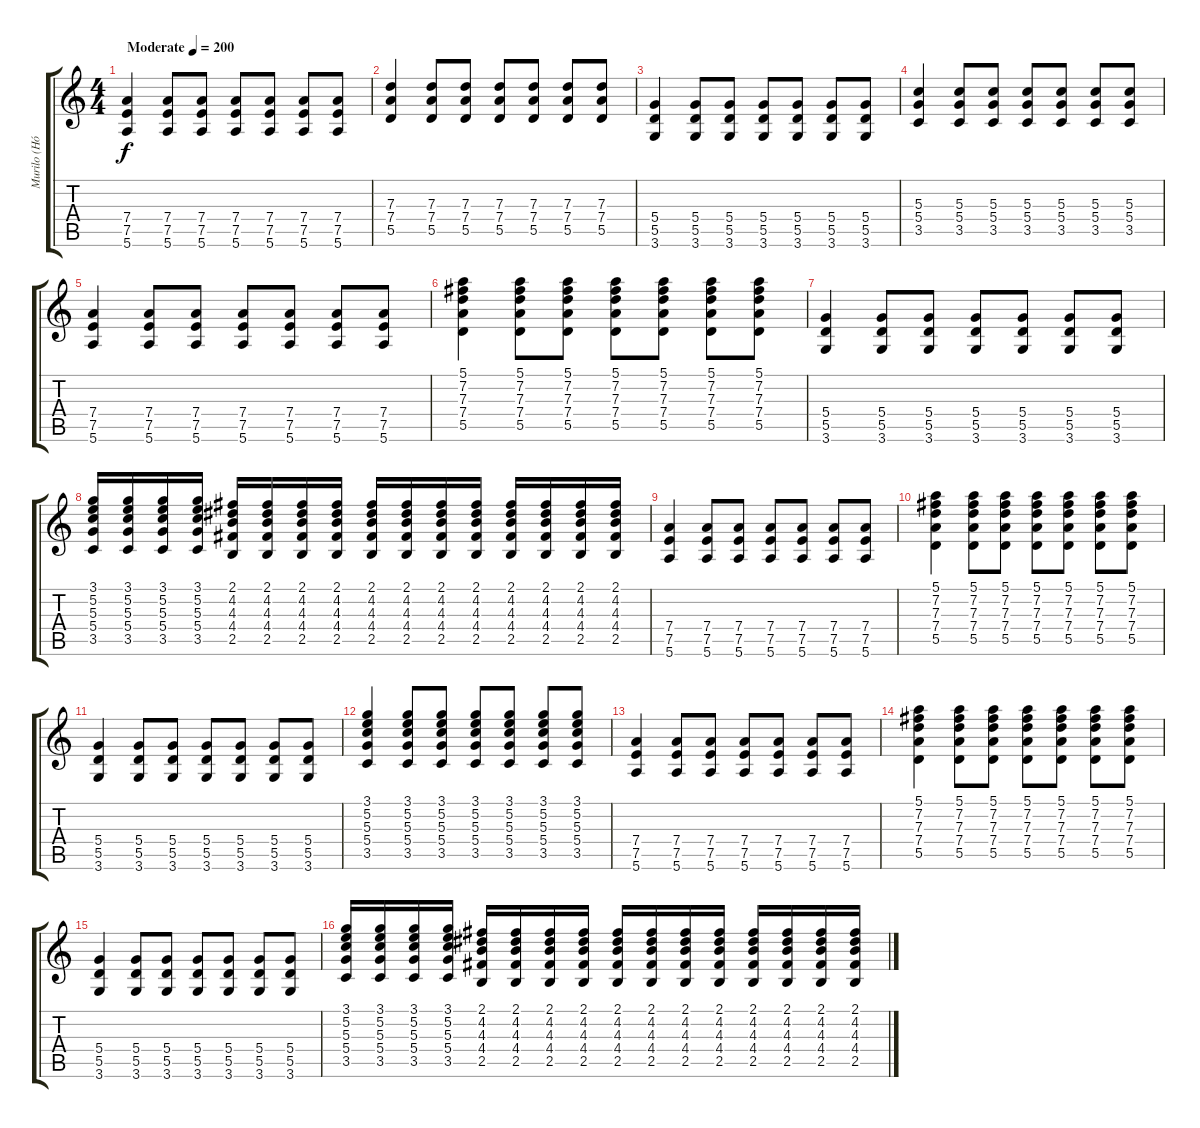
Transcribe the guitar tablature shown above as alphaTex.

\track ("Murilo (Hósped)" "Murilo (Hó") {instrument distortionguitar}
\staff {score tabs}
\tuning (E4 B3 G3 D3 A2 E2) {hide}
\ts (4 4)
\tempo (200 "Moderate")
\clef g2
\ks c
(7.4 7.5 5.6).4{dy f instrument distortionguitar} (7.4 7.5 5.6).8 (7.4 7.5 5.6).8 (7.4 7.5 5.6).8 (7.4 7.5 5.6).8 (7.4 7.5 5.6).8 (7.4 7.5 5.6).8 |
(7.3 7.4 5.5).4 (7.3 7.4 5.5).8 (7.3 7.4 5.5).8 (7.3 7.4 5.5).8 (7.3 7.4 5.5).8 (7.3 7.4 5.5).8 (7.3 7.4 5.5).8 |
(5.4 5.5 3.6).4 (5.4 5.5 3.6).8 (5.4 5.5 3.6).8 (5.4 5.5 3.6).8 (5.4 5.5 3.6).8 (5.4 5.5 3.6).8 (5.4 5.5 3.6).8 |
(5.3 5.4 3.5).4 (5.3 5.4 3.5).8 (5.3 5.4 3.5).8 (5.3 5.4 3.5).8 (5.3 5.4 3.5).8 (5.3 5.4 3.5).8 (5.3 5.4 3.5).8 |
(7.4 7.5 5.6).4 (7.4 7.5 5.6).8 (7.4 7.5 5.6).8 (7.4 7.5 5.6).8 (7.4 7.5 5.6).8 (7.4 7.5 5.6).8 (7.4 7.5 5.6).8 |
(5.1 7.2 7.3 7.4 5.5).4 (5.1 7.2 7.3 7.4 5.5).8 (5.1 7.2 7.3 7.4 5.5).8 (5.1 7.2 7.3 7.4 5.5).8 (5.1 7.2 7.3 7.4 5.5).8 (5.1 7.2 7.3 7.4 5.5).8 (5.1 7.2 7.3 7.4 5.5).8 |
(5.4 5.5 3.6).4 (5.4 5.5 3.6).8 (5.4 5.5 3.6).8 (5.4 5.5 3.6).8 (5.4 5.5 3.6).8 (5.4 5.5 3.6).8 (5.4 5.5 3.6).8 |
(3.1 5.2 5.3 5.4 3.5).16 (3.1 5.2 5.3 5.4 3.5).16 (3.1 5.2 5.3 5.4 3.5).16 (3.1 5.2 5.3 5.4 3.5).16 (2.1 4.2 4.3 4.4 2.5).16 (2.1 4.2 4.3 4.4 2.5).16 (2.1 4.2 4.3 4.4 2.5).16 (2.1 4.2 4.3 4.4 2.5).16 (2.1 4.2 4.3 4.4 2.5).16 (2.1 4.2 4.3 4.4 2.5).16 (2.1 4.2 4.3 4.4 2.5).16 (2.1 4.2 4.3 4.4 2.5).16 (2.1 4.2 4.3 4.4 2.5).16 (2.1 4.2 4.3 4.4 2.5).16 (2.1 4.2 4.3 4.4 2.5).16 (2.1 4.2 4.3 4.4 2.5).16 |
(7.4 7.5 5.6).4 (7.4 7.5 5.6).8 (7.4 7.5 5.6).8 (7.4 7.5 5.6).8 (7.4 7.5 5.6).8 (7.4 7.5 5.6).8 (7.4 7.5 5.6).8 |
(5.1 7.2 7.3 7.4 5.5).4 (5.1 7.2 7.3 7.4 5.5).8 (5.1 7.2 7.3 7.4 5.5).8 (5.1 7.2 7.3 7.4 5.5).8 (5.1 7.2 7.3 7.4 5.5).8 (5.1 7.2 7.3 7.4 5.5).8 (5.1 7.2 7.3 7.4 5.5).8 |
(5.4 5.5 3.6).4 (5.4 5.5 3.6).8 (5.4 5.5 3.6).8 (5.4 5.5 3.6).8 (5.4 5.5 3.6).8 (5.4 5.5 3.6).8 (5.4 5.5 3.6).8 |
(3.1 5.2 5.3 5.4 3.5).4 (3.1 5.2 5.3 5.4 3.5).8 (3.1 5.2 5.3 5.4 3.5).8 (3.1 5.2 5.3 5.4 3.5).8 (3.1 5.2 5.3 5.4 3.5).8 (3.1 5.2 5.3 5.4 3.5).8 (3.1 5.2 5.3 5.4 3.5).8 |
(7.4 7.5 5.6).4 (7.4 7.5 5.6).8 (7.4 7.5 5.6).8 (7.4 7.5 5.6).8 (7.4 7.5 5.6).8 (7.4 7.5 5.6).8 (7.4 7.5 5.6).8 |
(5.1 7.2 7.3 7.4 5.5).4 (5.1 7.2 7.3 7.4 5.5).8 (5.1 7.2 7.3 7.4 5.5).8 (5.1 7.2 7.3 7.4 5.5).8 (5.1 7.2 7.3 7.4 5.5).8 (5.1 7.2 7.3 7.4 5.5).8 (5.1 7.2 7.3 7.4 5.5).8 |
(5.4 5.5 3.6).4 (5.4 5.5 3.6).8 (5.4 5.5 3.6).8 (5.4 5.5 3.6).8 (5.4 5.5 3.6).8 (5.4 5.5 3.6).8 (5.4 5.5 3.6).8 |
(3.1 5.2 5.3 5.4 3.5).16 (3.1 5.2 5.3 5.4 3.5).16 (3.1 5.2 5.3 5.4 3.5).16 (3.1 5.2 5.3 5.4 3.5).16 (2.1 4.2 4.3 4.4 2.5).16 (2.1 4.2 4.3 4.4 2.5).16 (2.1 4.2 4.3 4.4 2.5).16 (2.1 4.2 4.3 4.4 2.5).16 (2.1 4.2 4.3 4.4 2.5).16 (2.1 4.2 4.3 4.4 2.5).16 (2.1 4.2 4.3 4.4 2.5).16 (2.1 4.2 4.3 4.4 2.5).16 (2.1 4.2 4.3 4.4 2.5).16 (2.1 4.2 4.3 4.4 2.5).16 (2.1 4.2 4.3 4.4 2.5).16 (2.1 4.2 4.3 4.4 2.5).16
